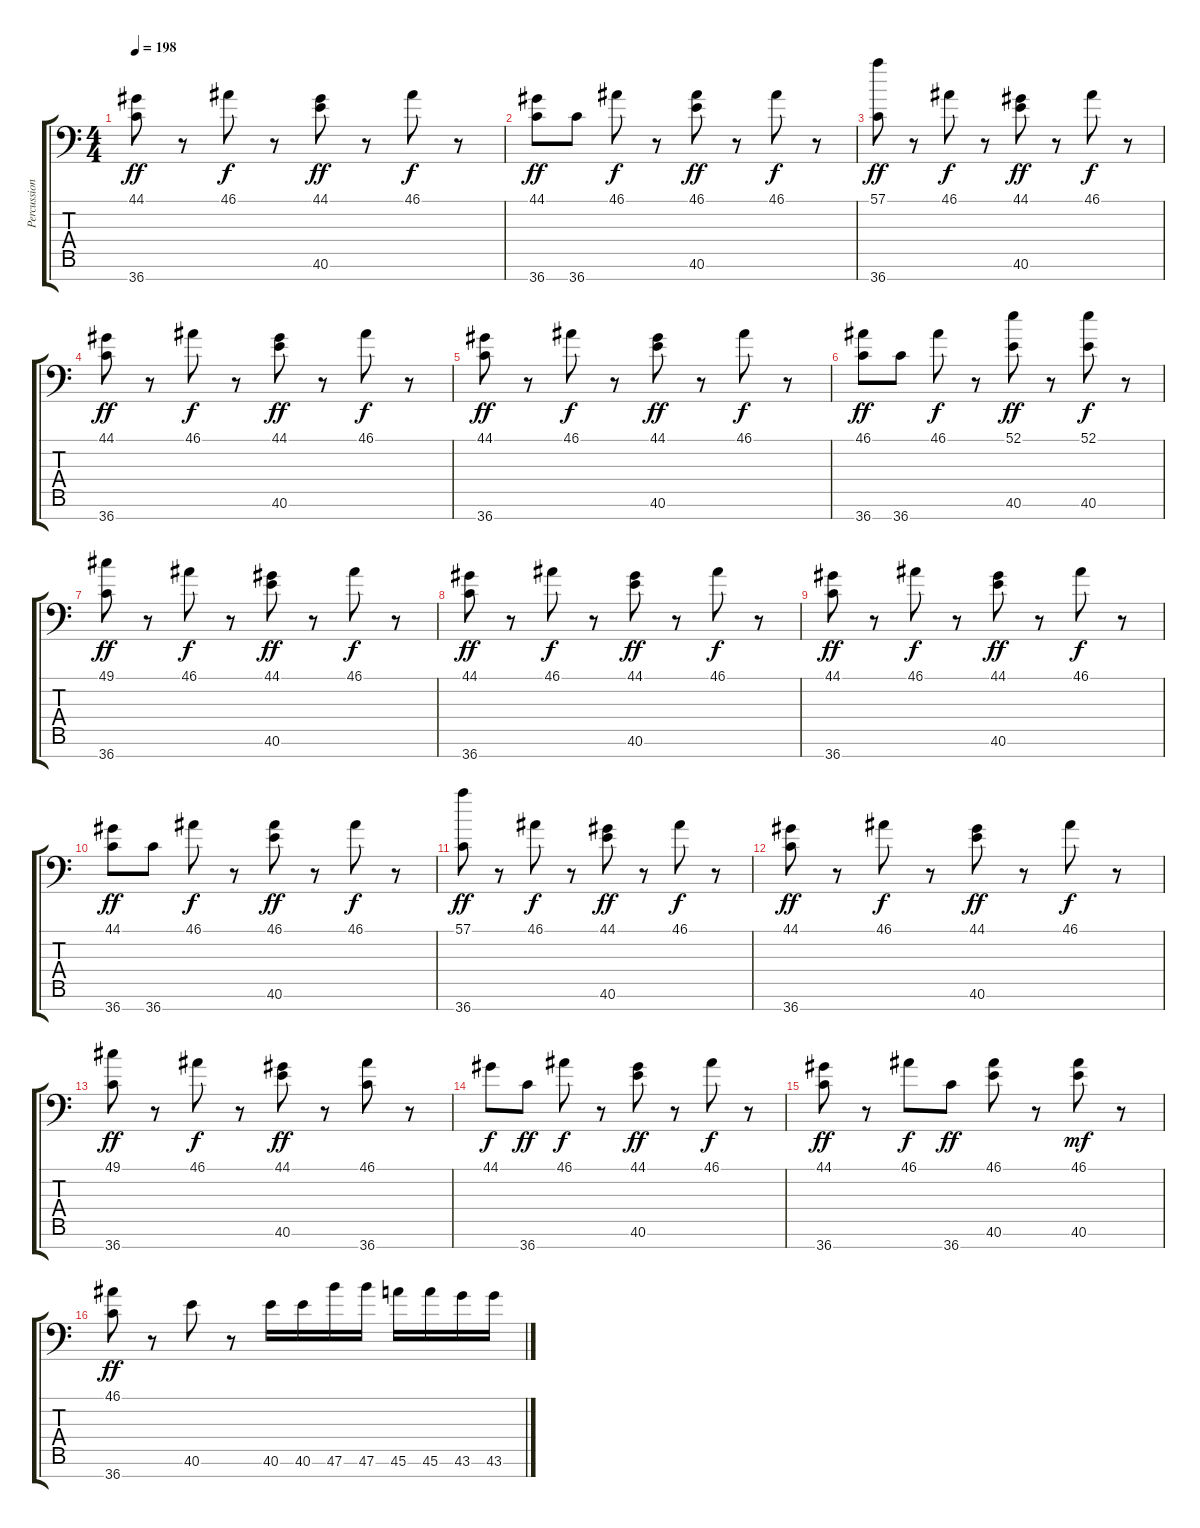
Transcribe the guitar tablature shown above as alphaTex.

\track ("Percussion" "Percussion") {instrument acousticgrandpiano}
\staff {score tabs}
\tuning (C-1 C-1 C-1 C-1 C-1 C-1 C-1) {hide}
\ts (4 4)
\tempo 198
\clef f4
\ks c
(44.1 36.7).8{dy ff} r.8 46.1.8{dy f} r.8 (44.1 40.6).8{dy ff} r.8 46.1.8{dy f} r.8 |
(44.1 36.7).8{dy ff} 36.7.8 46.1.8{dy f} r.8 (46.1 40.6).8{dy ff} r.8 46.1.8{dy f} r.8 |
(57.1 36.7).8{dy ff} r.8 46.1.8{dy f} r.8 (44.1 40.6).8{dy ff} r.8 46.1.8{dy f} r.8 |
(44.1 36.7).8{dy ff} r.8 46.1.8{dy f} r.8 (44.1 40.6).8{dy ff} r.8 46.1.8{dy f} r.8 |
(44.1 36.7).8{dy ff} r.8 46.1.8{dy f} r.8 (44.1 40.6).8{dy ff} r.8 46.1.8{dy f} r.8 |
(46.1 36.7).8{dy ff} 36.7.8 46.1.8{dy f} r.8 (52.1 40.6).8{dy ff} r.8 (52.1 40.6).8{dy f} r.8 |
(49.1 36.7).8{dy ff} r.8 46.1.8{dy f} r.8 (44.1 40.6).8{dy ff} r.8 46.1.8{dy f} r.8 |
(44.1 36.7).8{dy ff} r.8 46.1.8{dy f} r.8 (44.1 40.6).8{dy ff} r.8 46.1.8{dy f} r.8 |
(44.1 36.7).8{dy ff} r.8 46.1.8{dy f} r.8 (44.1 40.6).8{dy ff} r.8 46.1.8{dy f} r.8 |
(44.1 36.7).8{dy ff} 36.7.8 46.1.8{dy f} r.8 (46.1 40.6).8{dy ff} r.8 46.1.8{dy f} r.8 |
(57.1 36.7).8{dy ff} r.8 46.1.8{dy f} r.8 (44.1 40.6).8{dy ff} r.8 46.1.8{dy f} r.8 |
(44.1 36.7).8{dy ff} r.8 46.1.8{dy f} r.8 (44.1 40.6).8{dy ff} r.8 46.1.8{dy f} r.8 |
(49.1 36.7).8{dy ff} r.8 46.1.8{dy f} r.8 (44.1 40.6).8{dy ff} r.8 (46.1 36.7).8 r.8 |
44.1.8{dy f} 36.7.8{dy ff} 46.1.8{dy f} r.8 (44.1 40.6).8{dy ff} r.8 46.1.8{dy f} r.8 |
(44.1 36.7).8{dy ff} r.8 46.1.8{dy f} 36.7.8{dy ff} (46.1 40.6).8 r.8 (46.1 40.6).8{dy mf} r.8 |
(46.1 36.7).8{dy ff} r.8 40.6.8 r.8 40.6.16 40.6.16 47.6.16 47.6.16 45.6.16 45.6.16 43.6.16 43.6.16
